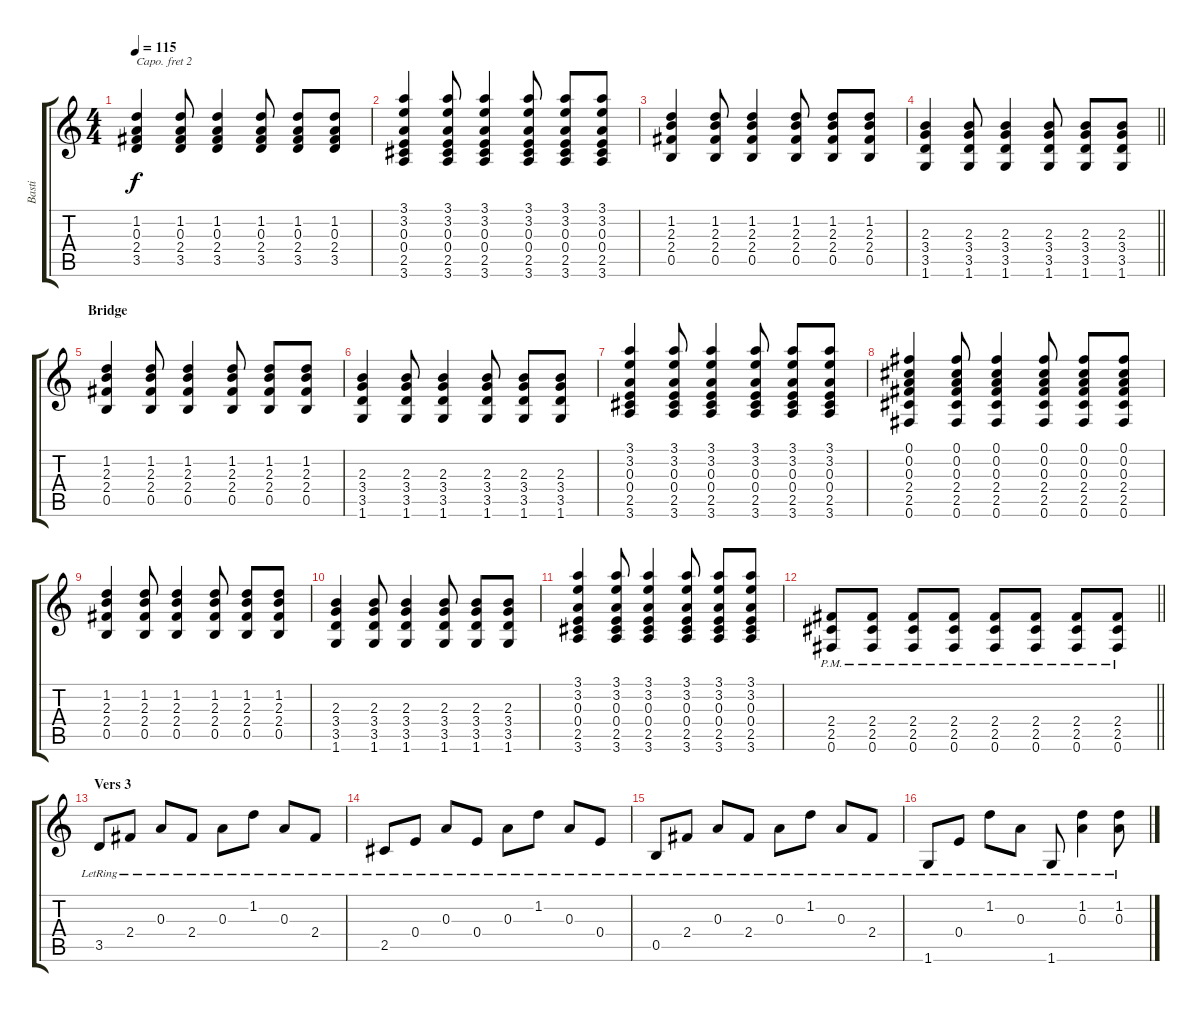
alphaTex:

\track ("Basti" "Basti") {instrument acousticguitarnylon}
\staff {score tabs}
\capo 2
\tuning (E4 B3 G3 D3 A2 E2) {hide}
\ts (4 4)
\tempo 115
\clef g2
\ks c
(1.2 0.3 2.4 3.5).4{dy f} (1.2 0.3 2.4 3.5).8 (1.2 0.3 2.4 3.5).4 (1.2 0.3 2.4 3.5).8 (1.2 0.3 2.4 3.5).8 (1.2 0.3 2.4 3.5).8 |
(3.1 3.2 0.3 0.4 2.5 3.6).4 (3.1 3.2 0.3 0.4 2.5 3.6).8 (3.1 3.2 0.3 0.4 2.5 3.6).4 (3.1 3.2 0.3 0.4 2.5 3.6).8 (3.1 3.2 0.3 0.4 2.5 3.6).8 (3.1 3.2 0.3 0.4 2.5 3.6).8 |
(1.2 2.3 2.4 0.5).4 (1.2 2.3 2.4 0.5).8 (1.2 2.3 2.4 0.5).4 (1.2 2.3 2.4 0.5).8 (1.2 2.3 2.4 0.5).8 (1.2 2.3 2.4 0.5).8 |
\barLineRight lightlight
(2.3 3.4 3.5 1.6).4 (2.3 3.4 3.5 1.6).8 (2.3 3.4 3.5 1.6).4 (2.3 3.4 3.5 1.6).8 (2.3 3.4 3.5 1.6).8 (2.3 3.4 3.5 1.6).8 |
\section ("" "Bridge")
(1.2 2.3 2.4 0.5).4 (1.2 2.3 2.4 0.5).8 (1.2 2.3 2.4 0.5).4 (1.2 2.3 2.4 0.5).8 (1.2 2.3 2.4 0.5).8 (1.2 2.3 2.4 0.5).8 |
(2.3 3.4 3.5 1.6).4 (2.3 3.4 3.5 1.6).8 (2.3 3.4 3.5 1.6).4 (2.3 3.4 3.5 1.6).8 (2.3 3.4 3.5 1.6).8 (2.3 3.4 3.5 1.6).8 |
(3.1 3.2 0.3 0.4 2.5 3.6).4 (3.1 3.2 0.3 0.4 2.5 3.6).8 (3.1 3.2 0.3 0.4 2.5 3.6).4 (3.1 3.2 0.3 0.4 2.5 3.6).8 (3.1 3.2 0.3 0.4 2.5 3.6).8 (3.1 3.2 0.3 0.4 2.5 3.6).8 |
(0.1 0.2 0.3 2.4 2.5 0.6).4 (0.1 0.2 0.3 2.4 2.5 0.6).8 (0.1 0.2 0.3 2.4 2.5 0.6).4 (0.1 0.2 0.3 2.4 2.5 0.6).8 (0.1 0.2 0.3 2.4 2.5 0.6).8 (0.1 0.2 0.3 2.4 2.5 0.6).8 |
(1.2 2.3 2.4 0.5).4 (1.2 2.3 2.4 0.5).8 (1.2 2.3 2.4 0.5).4 (1.2 2.3 2.4 0.5).8 (1.2 2.3 2.4 0.5).8 (1.2 2.3 2.4 0.5).8 |
(2.3 3.4 3.5 1.6).4 (2.3 3.4 3.5 1.6).8 (2.3 3.4 3.5 1.6).4 (2.3 3.4 3.5 1.6).8 (2.3 3.4 3.5 1.6).8 (2.3 3.4 3.5 1.6).8 |
(3.1 3.2 0.3 0.4 2.5 3.6).4 (3.1 3.2 0.3 0.4 2.5 3.6).8 (3.1 3.2 0.3 0.4 2.5 3.6).4 (3.1 3.2 0.3 0.4 2.5 3.6).8 (3.1 3.2 0.3 0.4 2.5 3.6).8 (3.1 3.2 0.3 0.4 2.5 3.6).8 |
\barLineRight lightlight
(2.4{pm} 2.5{pm} 0.6{pm}).8 (2.4{pm} 2.5{pm} 0.6{pm}).8 (2.4{pm} 2.5{pm} 0.6{pm}).8 (2.4{pm} 2.5{pm} 0.6{pm}).8 (2.4{pm} 2.5{pm} 0.6{pm}).8 (2.4{pm} 2.5{pm} 0.6{pm}).8 (2.4{pm} 2.5{pm} 0.6{pm}).8 (2.4{pm} 2.5{pm} 0.6{pm}).8 |
\section ("" "Vers 3")
3.5{lr}.8 2.4{lr}.8 0.3{lr}.8 2.4{lr}.8 0.3{lr}.8 1.2{lr}.8 0.3{lr}.8 2.4{lr}.8 |
2.5{lr}.8 0.4{lr}.8 0.3{lr}.8 0.4{lr}.8 0.3{lr}.8 1.2{lr}.8 0.3{lr}.8 0.4{lr}.8 |
0.5{lr}.8 2.4{lr}.8 0.3{lr}.8 2.4{lr}.8 0.3{lr}.8 1.2{lr}.8 0.3{lr}.8 2.4{lr}.8 |
1.6{lr}.8 0.4{lr}.8 1.2{lr}.8 0.3{lr}.8 1.6{lr}.8 (1.2{lr} 0.3{lr}).4 (1.2{lr} 0.3{lr}).8
